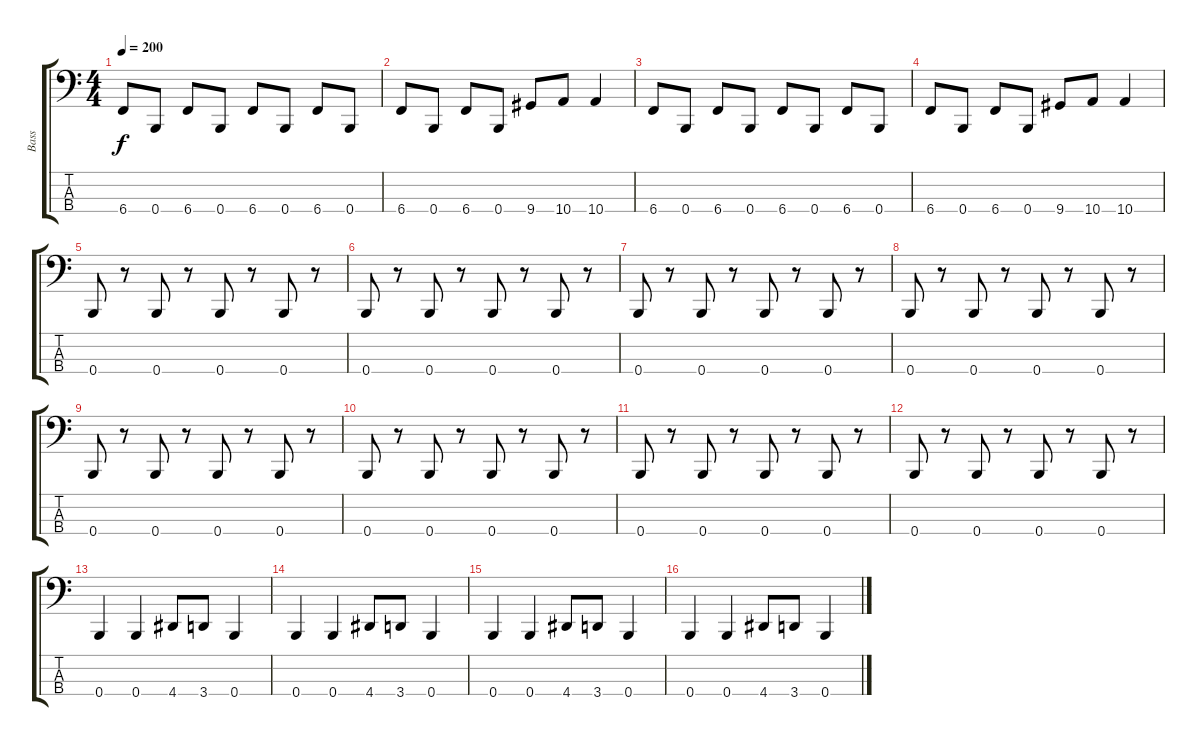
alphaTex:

\track ("Bass" "Bass") {instrument electricbasspick}
\staff {score tabs}
\tuning (E2 B1 Gb1 B0) {hide}
\ts (4 4)
\tempo 200
\clef f4
\ks c
6.4.8{dy f} 0.4.8 6.4.8 0.4.8 6.4.8 0.4.8 6.4.8 0.4.8 |
6.4.8 0.4.8 6.4.8 0.4.8 9.4.8 10.4.8 10.4.4 |
6.4.8 0.4.8 6.4.8 0.4.8 6.4.8 0.4.8 6.4.8 0.4.8 |
6.4.8 0.4.8 6.4.8 0.4.8 9.4.8 10.4.8 10.4.4 |
0.4.8 r.8 0.4.8 r.8 0.4.8 r.8 0.4.8 r.8 |
0.4.8 r.8 0.4.8 r.8 0.4.8 r.8 0.4.8 r.8 |
0.4.8 r.8 0.4.8 r.8 0.4.8 r.8 0.4.8 r.8 |
0.4.8 r.8 0.4.8 r.8 0.4.8 r.8 0.4.8 r.8 |
0.4.8 r.8 0.4.8 r.8 0.4.8 r.8 0.4.8 r.8 |
0.4.8 r.8 0.4.8 r.8 0.4.8 r.8 0.4.8 r.8 |
0.4.8 r.8 0.4.8 r.8 0.4.8 r.8 0.4.8 r.8 |
0.4.8 r.8 0.4.8 r.8 0.4.8 r.8 0.4.8 r.8 |
0.4.4 0.4.4 4.4.8 3.4.8 0.4.4 |
0.4.4 0.4.4 4.4.8 3.4.8 0.4.4 |
0.4.4 0.4.4 4.4.8 3.4.8 0.4.4 |
0.4.4 0.4.4 4.4.8 3.4.8 0.4.4
